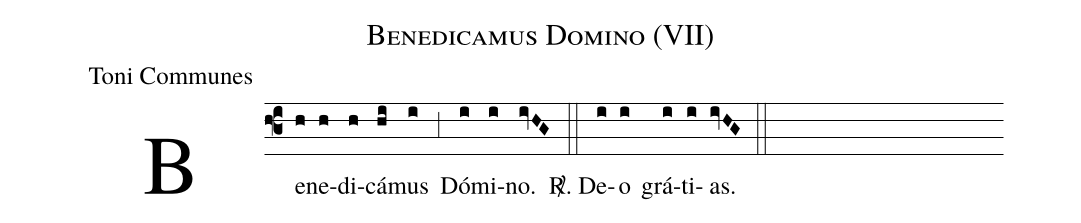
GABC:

name:Benedicamus Domino (VII);
office-part:Toni Communes;
%%
(f3) Be(h)ne(h)di(h)cá(hi)mus(i) (;3) Dó(i)mi(i)no.(ivHG) (::) <sp>R/</sp>. D{e}(i)o(i) grá(i)ti(i)as.(ivHG) (::)
